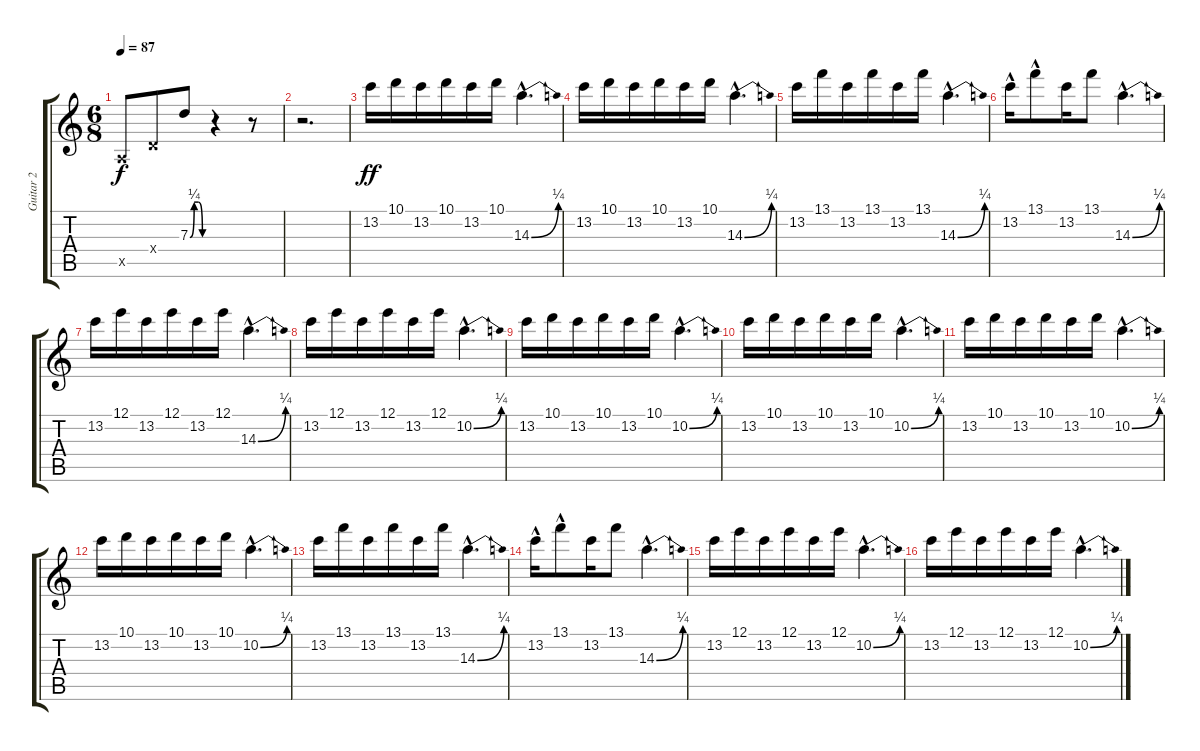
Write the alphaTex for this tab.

\track ("Guitar 2" "Guitar 2") {instrument distortionguitar}
\staff {score tabs}
\tuning (E4 B3 G3 D3 A2 E2) {hide}
\ts (6 8)
\tempo 87
\clef g2
\ks c
0.5{x}.8{dy f instrument electricguitarclean} 0.4{x}.8 7.3{be (custom 0 0 15 1 30 1 45 0 60 0)}.8 r.4 r.8 |
r.2{d} |
13.2.16{dy ff} 10.1.16 13.2.16 10.1.16 13.2.16 10.1.16 14.3{be (bend 0 0 60 1) hac}.4{d} |
13.2.16 10.1.16 13.2.16 10.1.16 13.2.16 10.1.16 14.3{be (bend 0 0 60 1) hac}.4{d} |
13.2.16 13.1.16 13.2.16 13.1.16 13.2.16 13.1.16 14.3{be (bend 0 0 60 1) hac}.4{d} |
13.2{hac}.16 13.1{hac}.8 13.2.16 13.1.8 14.3{be (bend 0 0 60 1) hac}.4{d} |
13.2.16 12.1.16 13.2.16 12.1.16 13.2.16 12.1.16 14.3{be (bend 0 0 60 1) hac}.4{d} |
13.2.16 12.1.16 13.2.16 12.1.16 13.2.16 12.1.16 10.2{be (bend 0 0 60 1) hac}.4{d} |
13.2.16 10.1.16 13.2.16 10.1.16 13.2.16 10.1.16 10.2{be (bend 0 0 60 1) hac}.4{d} |
13.2.16 10.1.16 13.2.16 10.1.16 13.2.16 10.1.16 10.2{be (bend 0 0 60 1) hac}.4{d} |
13.2.16 10.1.16 13.2.16 10.1.16 13.2.16 10.1.16 10.2{be (bend 0 0 60 1) hac}.4{d} |
13.2.16 10.1.16 13.2.16 10.1.16 13.2.16 10.1.16 10.2{be (bend 0 0 60 1) hac}.4{d} |
13.2.16 13.1.16 13.2.16 13.1.16 13.2.16 13.1.16 14.3{be (bend 0 0 60 1) hac}.4{d} |
13.2{hac}.16 13.1{hac}.8 13.2.16 13.1.8 14.3{be (bend 0 0 60 1) hac}.4{d} |
13.2.16 12.1.16 13.2.16 12.1.16 13.2.16 12.1.16 10.2{be (bend 0 0 60 1) hac}.4{d} |
13.2.16 12.1.16 13.2.16 12.1.16 13.2.16 12.1.16 10.2{be (bend 0 0 60 1) hac}.4{d}
